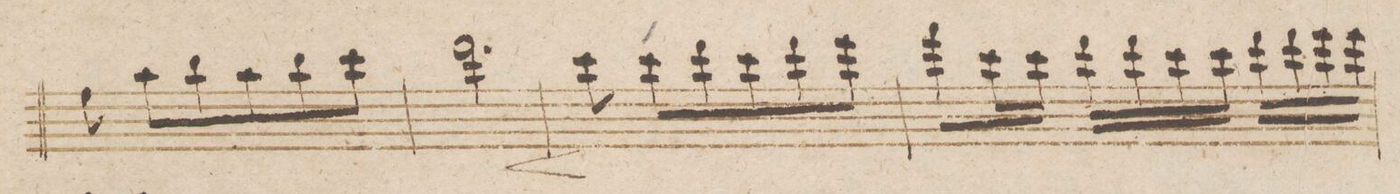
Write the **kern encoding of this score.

**kern	**dynam
*I"Violino Imo	*
*clefG2	*
*k[b-]	*
*met(c)	*
*M3/4	*
8ff\	.
8aa\L	.
8bb-\	.
8aa\	.
8bb-\	.
8ccc\J	.
=40	=40
2.ddd\	.
.	<
=41	=41
8ccc\	.
.	[
8ccc\L	.
8ddd\	.
8ccc\	.
8ddd\	.
8eee\J	.
=42	=42
8fff\L	.
16ccc\L	.
16ccc\JJ	.
16ddd\LL	.
16ddd\	.
16ccc\	.
16ccc\JJ	.
16ddd\LL	.
16ddd\	.
16eee\	.
16eee\JJ	.
=43	=43
*-	*-
